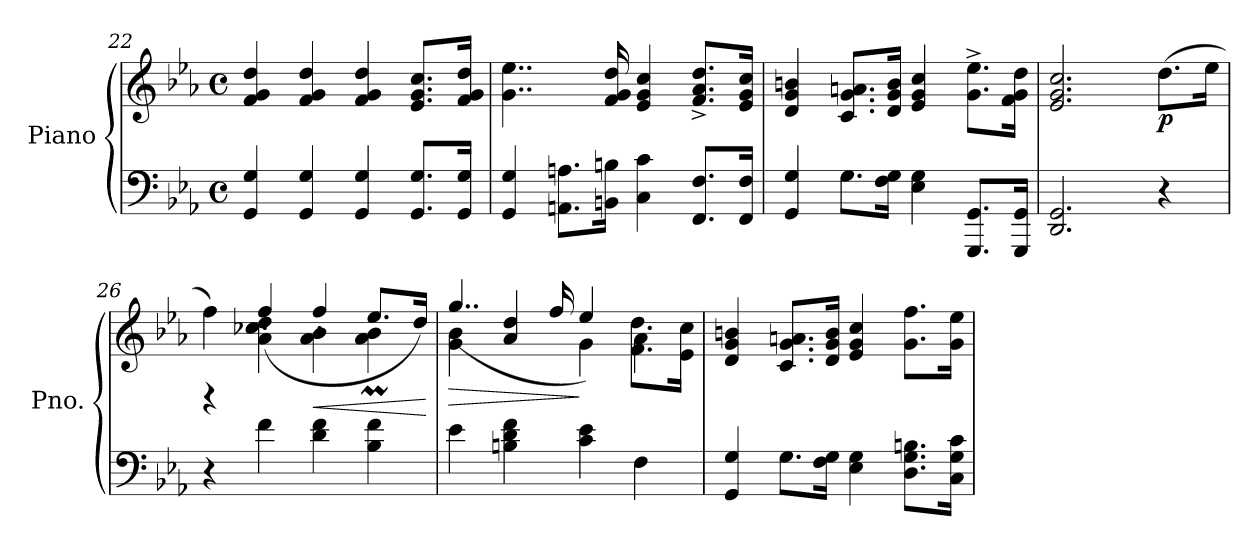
**kern	**kern	**dynam
*part1	*part1	*part1
*staff2	*staff1	*staff1/2
*I"Piano	*	*
*I'Pno.	*	*
*clefF4	*clefG2	*
*k[b-e-a-]	*k[b-e-a-]	*
*M4/4	*M4/4	*
*met(c)	*met(c)	*
=22	=22	=22
4GG/ 4G/	4f/ 4g/ 4dd/	.
4GG/ 4G/	4f/ 4g/ 4dd/	.
4GG/ 4G/	4f/ 4g/ 4dd/	.
8.GG/ 8.G/L	8.e-/ 8.g/ 8.cc/L	.
16GG/ 16G/Jk	16f/ 16g/ 16dd/Jk	.
!!LO:LB:g=z
=23	=23	=23
4GG/ 4G/	4..g\ 4..ee-\	.
8.AAn\ 8.An\L	.	.
16BBn\ 16Bn\Jk	16f/ 16g/ 16dd/	.
4C\ 4c\	4e-/ 4g/ 4cc/	.
8.FF/ 8.F/L	8.f/^ 8.a-/^ 8.dd/^L	.
16FF/ 16F/Jk	16e-/ 16g/ 16cc/Jk	.
=24	=24	=24
4GG/ 4G/	4d/ 4g/ 4bn/	.
8.G\L	8.c/ 8.g/ 8.an/L	.
16F\ 16G\Jk	16d/ 16g/ 16b/Jk	.
4E-\ 4G\	4e-/ 4g/ 4cc/	.
8.GGG/ 8.GG/L	8.g\^ 8.ee-\^L	.
16GGG/ 16GG/Jk	16f\ 16g\ 16dd\Jk	.
=25	=25	=25
2.DD/ 2.GG/	2.e-/ 2.g/ 2.cc/	.
!	!	!LO:DY:b
4r	(8.dd\L	p
.	16ee-\Jk	.
=26	=26	=26
*	*^	*
4r	4rD	4ff\)	.
4f\	4a-\ 4cc-X\ 4dd\	(4ff'/	.
!	!	!	!LO:HP:b
4d\ 4f\	4a-\ 4b-\	4ff'/	<
4B-\ 4f\	4a-\ 4b-\	8.ee-M/L	.
.	.	16dd/Jk)	.
*	*v	*v	*
.	.	[
=27	=27	=27
!	!	!LO:HP:b
*	*^	*
4e-\	4g\ 4b-\	(4..gg/	>
4Bn\ 4d\ 4f\	4a-/ 4dd/	.	.
.	.	16ff/	.
4c\ 4e-\	4g\	4ee-/)	]
4F\	4a-\	8.f\ 8.dd\L	.
.	.	16e-\ 16cc\Jk	.
*	*v	*v	*
!!LO:PB:g=z
=28	=28	=28
4GG/ 4G/	4d/ 4g/ 4bn/	.
8.G\L	8.c/ 8.g/ 8.an/L	.
16F\ 16G\Jk	16d/ 16g/ 16b/Jk	.
4E-\ 4G\	4e-/ 4g/ 4cc/	.
8.D\ 8.G\ 8.Bn\L	8.g\ 8.ff\L	.
16C\ 16G\ 16c\Jk	16g\ 16ee-\Jk	.
=	=	=
*-	*-	*-
